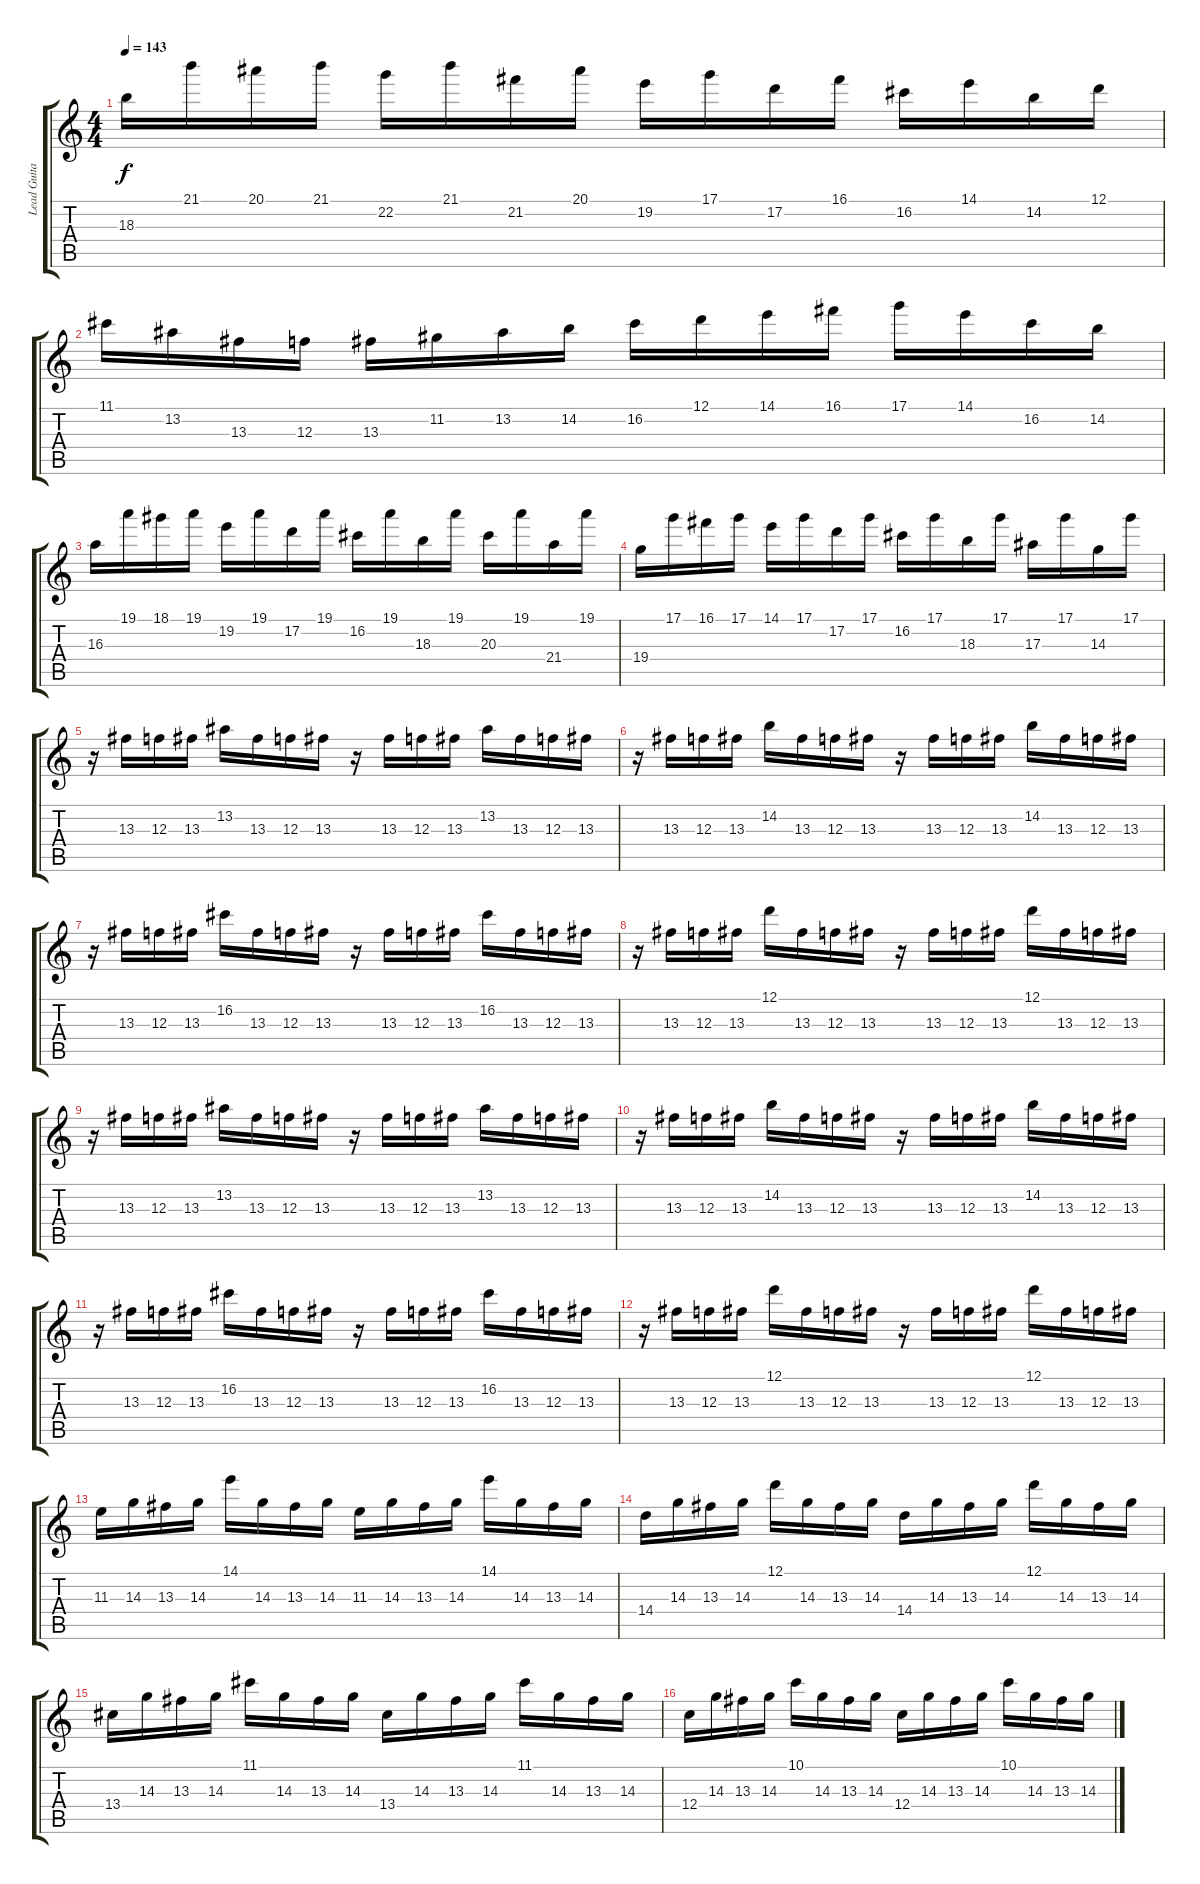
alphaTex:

\track ("Lead Guitar" "Lead Guita") {instrument overdrivenguitar}
\staff {score tabs}
\tuning (D4 A3 F3 C3 G2 D2) {hide}
\ts (4 4)
\tempo 143
\clef g2
\ks c
18.3.16{dy f} 21.1.16 20.1.16 21.1.16 22.2.16 21.1.16 21.2.16 20.1.16 19.2.16 17.1.16 17.2.16 16.1.16 16.2.16 14.1.16 14.2.16 12.1.16 |
11.1.16 13.2.16 13.3.16 12.3.16 13.3.16 11.2.16 13.2.16 14.2.16 16.2.16 12.1.16 14.1.16 16.1.16 17.1.16 14.1.16 16.2.16 14.2.16 |
16.3.16 19.1.16 18.1.16 19.1.16 19.2.16 19.1.16 17.2.16 19.1.16 16.2.16 19.1.16 18.3.16 19.1.16 20.3.16 19.1.16 21.4.16 19.1.16 |
19.4.16 17.1.16 16.1.16 17.1.16 14.1.16 17.1.16 17.2.16 17.1.16 16.2.16 17.1.16 18.3.16 17.1.16 17.3.16 17.1.16 14.3.16 17.1.16 |
r.16 13.3.16 12.3.16 13.3.16 13.2.16 13.3.16 12.3.16 13.3.16 r.16 13.3.16 12.3.16 13.3.16 13.2.16 13.3.16 12.3.16 13.3.16 |
r.16 13.3.16 12.3.16 13.3.16 14.2.16 13.3.16 12.3.16 13.3.16 r.16 13.3.16 12.3.16 13.3.16 14.2.16 13.3.16 12.3.16 13.3.16 |
r.16 13.3.16 12.3.16 13.3.16 16.2.16 13.3.16 12.3.16 13.3.16 r.16 13.3.16 12.3.16 13.3.16 16.2.16 13.3.16 12.3.16 13.3.16 |
r.16 13.3.16 12.3.16 13.3.16 12.1.16 13.3.16 12.3.16 13.3.16 r.16 13.3.16 12.3.16 13.3.16 12.1.16 13.3.16 12.3.16 13.3.16 |
r.16 13.3.16 12.3.16 13.3.16 13.2.16 13.3.16 12.3.16 13.3.16 r.16 13.3.16 12.3.16 13.3.16 13.2.16 13.3.16 12.3.16 13.3.16 |
r.16 13.3.16 12.3.16 13.3.16 14.2.16 13.3.16 12.3.16 13.3.16 r.16 13.3.16 12.3.16 13.3.16 14.2.16 13.3.16 12.3.16 13.3.16 |
r.16 13.3.16 12.3.16 13.3.16 16.2.16 13.3.16 12.3.16 13.3.16 r.16 13.3.16 12.3.16 13.3.16 16.2.16 13.3.16 12.3.16 13.3.16 |
r.16 13.3.16 12.3.16 13.3.16 12.1.16 13.3.16 12.3.16 13.3.16 r.16 13.3.16 12.3.16 13.3.16 12.1.16 13.3.16 12.3.16 13.3.16 |
11.3.16 14.3.16 13.3.16 14.3.16 14.1.16 14.3.16 13.3.16 14.3.16 11.3.16 14.3.16 13.3.16 14.3.16 14.1.16 14.3.16 13.3.16 14.3.16 |
14.4.16 14.3.16 13.3.16 14.3.16 12.1.16 14.3.16 13.3.16 14.3.16 14.4.16 14.3.16 13.3.16 14.3.16 12.1.16 14.3.16 13.3.16 14.3.16 |
13.4.16 14.3.16 13.3.16 14.3.16 11.1.16 14.3.16 13.3.16 14.3.16 13.4.16 14.3.16 13.3.16 14.3.16 11.1.16 14.3.16 13.3.16 14.3.16 |
12.4.16 14.3.16 13.3.16 14.3.16 10.1.16 14.3.16 13.3.16 14.3.16 12.4.16 14.3.16 13.3.16 14.3.16 10.1.16 14.3.16 13.3.16 14.3.16
